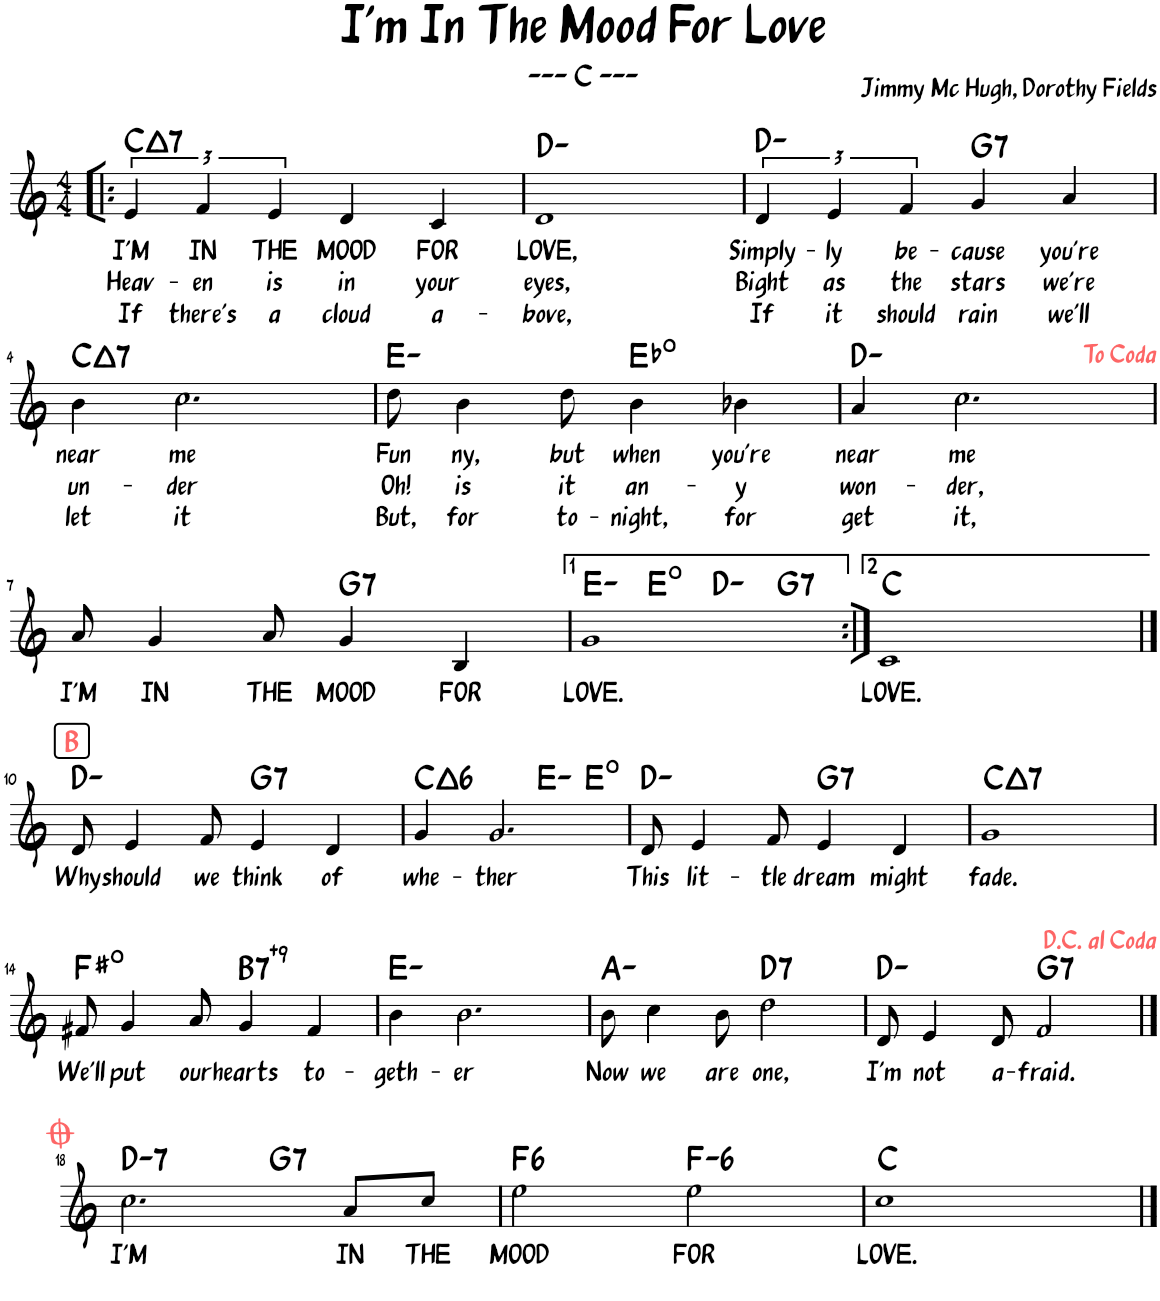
**kern	**text	**text	**text	**harte
*part1	*part1	*part1	*part1	*part1
*staff1	*staff1	*staff1	*staff1	*
*I"Piano	*	*	*	*
*I'Pno.	*	*	*	*
*clefG2	*	*	*	*
*k[]	*	*	*	*
*M4/4	*	*	*	*
=1!|:	=1!|:	=1!|:	=1!|:	=1!|:
!	!LO:LY:b	!LO:LY:b	!LO:LY:b	!LO:H:kt=7
6e/	I'M	Heav-	If	C:maj7
!	!LO:LY:b	!LO:LY:b	!LO:LY:b	!
6f/	IN	-en	there's	.
!	!LO:LY:b	!LO:LY:b	!LO:LY:b	!
6e/	THE	is	a	.
!	!LO:LY:b	!LO:LY:b	!LO:LY:b	!
4d/	MOOD	in	cloud	.
!	!LO:LY:b	!LO:LY:b	!LO:LY:b	!
4c/	FOR	your	a-	.
=2	=2	=2	=2	=2
!	!LO:LY:b	!LO:LY:b	!LO:LY:b	!
1d	LOVE,	eyes,	-bove,	D:min
=3	=3	=3	=3	=3
!	!LO:LY:b	!LO:LY:b	!LO:LY:b	!
6d/	Simply-	Bight	If	D:min
!	!LO:LY:b	!LO:LY:b	!LO:LY:b	!
6e/	-ly	as	it	.
!	!LO:LY:b	!LO:LY:b	!LO:LY:b	!
6f/	be-	the	should	.
!	!LO:LY:b	!LO:LY:b	!LO:LY:b	!LO:H:kt=7
4g/	-cause	stars	rain	G:7
!	!LO:LY:b	!LO:LY:b	!LO:LY:b	!
4a/	you're	we're	we'll	.
!!LO:LB:g=z
=4	=4	=4	=4	=4
!	!LO:LY:b	!LO:LY:b	!LO:LY:b	!LO:H:kt=7
4b\	near	un-	let	C:maj7
!	!LO:LY:b	!LO:LY:b	!LO:LY:b	!
2.cc\	me	-der	it	.
=5	=5	=5	=5	=5
!	!LO:LY:b	!LO:LY:b	!LO:LY:b	!
8dd\	Fun	Oh!	But,	E:min
!	!LO:LY:b	!LO:LY:b	!LO:LY:b	!
4b\	ny,	is	for	.
!	!LO:LY:b	!LO:LY:b	!LO:LY:b	!
8dd\	but	it	to-	.
!	!LO:LY:b	!LO:LY:b	!LO:LY:b	!
4b\	when	an-	-night,	Eb:dim
!	!LO:LY:b	!LO:LY:b	!LO:LY:b	!
4b-X\	you're	-y	for	.
=6	=6	=6	=6	=6
!	!LO:LY:b	!LO:LY:b	!LO:LY:b	!
4a/	near	won-	get	D:min
!	!LO:LY:b	!LO:LY:b	!LO:LY:b	!
2.cc\	me	-der,	it,	.
!!LO:LB:g=z
=7	=7	=7	=7	=7
!	!LO:LY:b	!	!	!
8a/	I'M	.	.	.
!	!LO:LY:b	!	!	!
4g/	IN	.	.	.
!	!LO:LY:b	!	!	!
8a/	THE	.	.	.
!	!LO:LY:b	!	!	!LO:H:kt=7
4g/	MOOD	.	.	G:7
!	!LO:LY:b	!	!	!
4B/	FOR	.	.	.
=8	=8	=8	=8	=8
!	!LO:LY:b	!	!	!
*^	*	*	*	*
*	*^	*	*	*	*
*	*	*^	*	*	*	*
1g	4ryy	2ryy	2.ryy	LOVE.	.	.	E:min
.	2.ryy	.	.	.	.	.	E:dim
.	.	2ryy	.	.	.	.	D:min
!	!	!	!	!	!	!	!LO:H:kt=7
.	.	.	4ryy	.	.	.	G:7
=9:|!	=9:|!	=9:|!	=9:|!	=9:|!	=9:|!	=9:|!	=9:|!
!	!	!	!	!LO:LY:b	!	!	!
*v	*v	*v	*v	*	*	*	*
1c	LOVE.	.	.	C:maj
!!LO:LB:g=z
!!LO:REH:place=s1:a:B:rj:color=#FD6666:fs=14:t=B
==10	==10	==10	==10	==10
!	!LO:LY:b	!	!	!
8d/	Why	.	.	D:min
!	!LO:LY:b	!	!	!
4e/	should	.	.	.
!	!LO:LY:b	!	!	!
8f/	we	.	.	.
!	!LO:LY:b	!	!	!LO:H:kt=7
4e/	think	.	.	G:7
!	!LO:LY:b	!	!	!
4d/	of	.	.	.
=11	=11	=11	=11	=11
!	!LO:LY:b	!	!	!LO:H:kt=6
*^	*	*	*	*
*	*^	*	*	*	*
4g/	2ryy	2.ryy	whe-	.	.	C:maj6
!	!	!	!LO:LY:b	!	!	!
2.g/	.	.	-ther	.	.	.
.	2ryy	.	.	.	.	E:min
.	.	4ryy	.	.	.	E:dim
=12	=12	=12	=12	=12	=12	=12
!	!	!	!LO:LY:b	!	!	!
*v	*v	*v	*	*	*	*
8d/	This	.	.	D:min
!	!LO:LY:b	!	!	!
4e/	lit-	.	.	.
!	!LO:LY:b	!	!	!
8f/	-tle	.	.	.
!	!LO:LY:b	!	!	!LO:H:kt=7
4e/	dream	.	.	G:7
!	!LO:LY:b	!	!	!
4d/	might	.	.	.
=13	=13	=13	=13	=13
!	!LO:LY:b	!	!	!LO:H:kt=7
1g	fade.	.	.	C:maj7
!!LO:LB:g=z
=14	=14	=14	=14	=14
!	!LO:LY:b	!	!	!
8f#X/	We'll	.	.	F#:dim
!	!LO:LY:b	!	!	!
4g/	put	.	.	.
!	!LO:LY:b	!	!	!
8a/	our	.	.	.
!	!LO:LY:b	!	!	!LO:H:kt=7
4g/	hearts	.	.	B:7(#9)
!	!LO:LY:b	!	!	!
4f#/	to-	.	.	.
=15	=15	=15	=15	=15
!	!LO:LY:b	!	!	!
4b\	-geth-	.	.	E:min
!	!LO:LY:b	!	!	!
2.b\	-er	.	.	.
=16	=16	=16	=16	=16
!	!LO:LY:b	!	!	!
8b\	Now	.	.	A:min
!	!LO:LY:b	!	!	!
4cc\	we	.	.	.
!	!LO:LY:b	!	!	!
8b\	are	.	.	.
!	!LO:LY:b	!	!	!LO:H:kt=7
2dd\	one,	.	.	D:7
=17	=17	=17	=17	=17
!	!LO:LY:b	!	!	!
8d/	I'm	.	.	D:min
!	!LO:LY:b	!	!	!
4e/	not	.	.	.
!	!LO:LY:b	!	!	!
8d/	a-	.	.	.
!	!LO:LY:b	!	!	!LO:H:kt=7
2f/	-fraid.	.	.	G:7
!!LO:LB:g=z
==18	==18	==18	==18	==18
!	!LO:LY:b	!	!	!LO:H:kt=7
*^	*	*	*	*
2.cc\	2ryy	I'M	.	.	D:min7
!	!	!	!	!	!LO:H:kt=7
.	2ryy	.	.	.	G:7
!	!	!LO:LY:b	!	!	!
8a/L	.	IN	.	.	.
!	!	!LO:LY:b	!	!	!
8cc/J	.	THE	.	.	.
=19	=19	=19	=19	=19	=19
!	!	!LO:LY:b	!	!	!LO:H:kt=6
*v	*v	*	*	*	*
2ee\	MOOD	.	.	F:maj6
!	!LO:LY:b	!	!	!LO:H:kt=6
2ee\	FOR	.	.	F:min6
=20	=20	=20	=20	=20
!LO:TX:a:color=#FFFF00FF:t=RJS	!	!	!	!
!	!LO:LY:b	!	!	!
1cc	LOVE.	.	.	C:maj
==	==	==	==	==
*-	*-	*-	*-	*-
